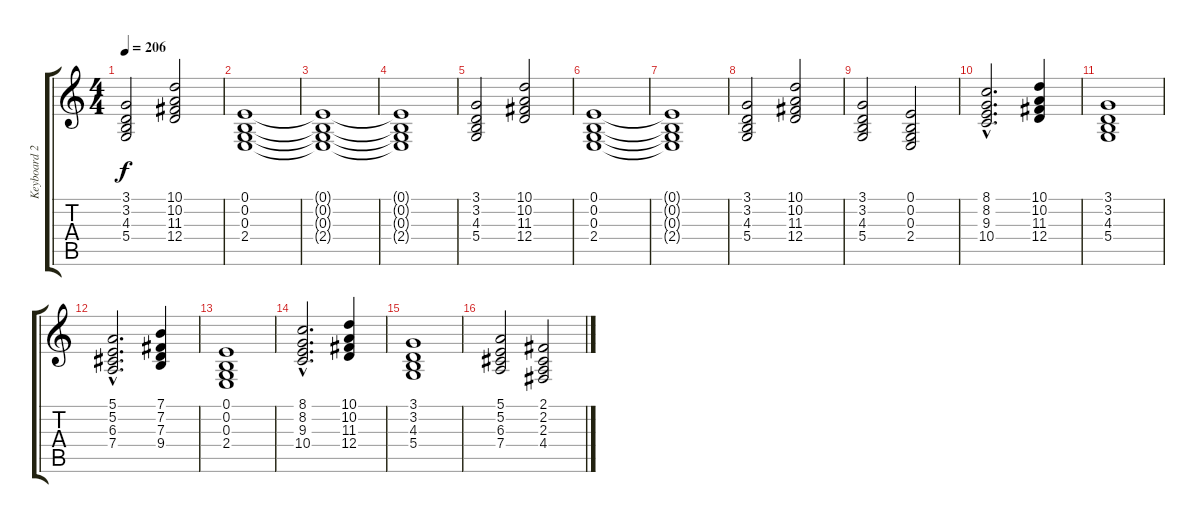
\track ("Keyboard 2" "Keyboard 2") {instrument choiraahs}
\staff {score tabs}
\tuning (E4 B3 G3 D3 A2 E2) {hide}
\ts (4 4)
\tempo 206
\clef g2
\ks c
(3.1 3.2 4.3 5.4).2{dy f} (10.1 10.2 11.3 12.4).2 |
(0.1 0.2 0.3 2.4).1 |
(0.1{t} 0.2{t} 0.3{t} 2.4{t}).1 |
(0.1{t} 0.2{t} 0.3{t} 2.4{t}).1 |
(3.1 3.2 4.3 5.4).2 (10.1 10.2 11.3 12.4).2 |
(0.1 0.2 0.3 2.4).1 |
(0.1{t} 0.2{t} 0.3{t} 2.4{t}).1 |
(3.1 3.2 4.3 5.4).2 (10.1 10.2 11.3 12.4).2 |
(3.1 3.2 4.3 5.4).2 (0.1 0.2 0.3 2.4).2 |
(8.1{hac} 8.2{hac} 9.3{hac} 10.4{hac}).2{d} (10.1 10.2 11.3 12.4).4 |
(3.1 3.2 4.3 5.4).1 |
(5.1{hac} 5.2{hac} 6.3{hac} 7.4{hac}).2{d} (7.1 7.2 7.3 9.4).4 |
(0.1 0.2 0.3 2.4).1 |
(8.1{hac} 8.2{hac} 9.3{hac} 10.4{hac}).2{d} (10.1 10.2 11.3 12.4).4 |
(3.1 3.2 4.3 5.4).1 |
(5.1 5.2 6.3 7.4).2 (2.1 2.2 2.3 4.4).2
